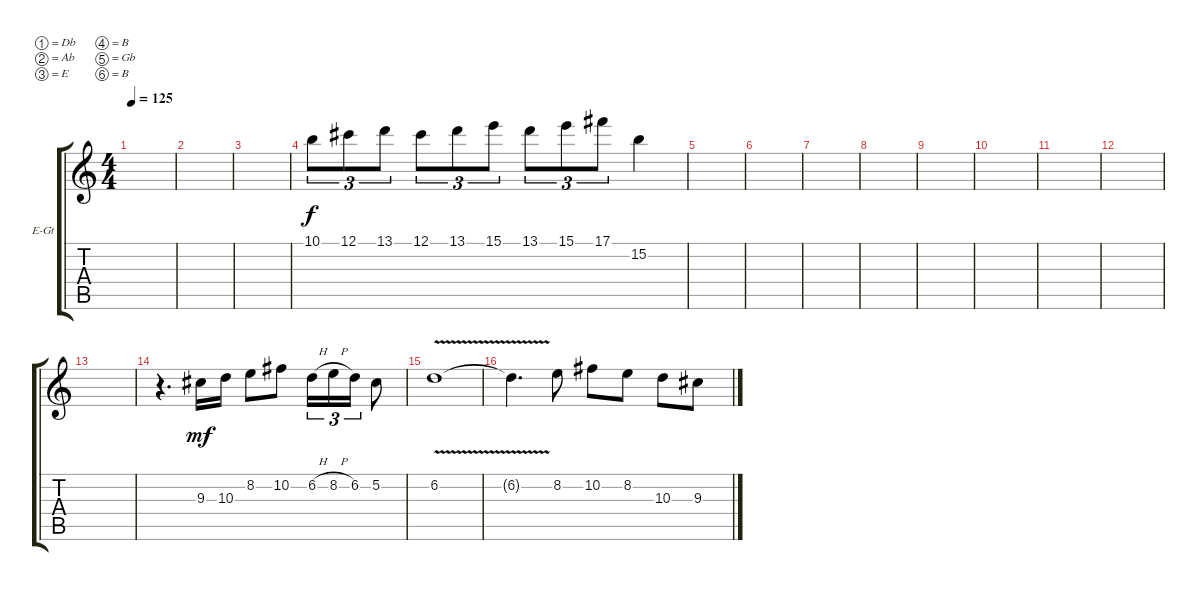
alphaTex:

\defaultSystemsLayout 4
\bracketExtendMode groupsimilarinstruments
\firstSystemTrackNameOrientation horizontal
\otherSystemsTrackNameOrientation horizontal
\track ("Lead (Armonies)" "E-Gt") {instrument distortionguitar}
\staff {score tabs}
\tuning (Db4 Ab3 E3 B2 Gb2 B1)
\ts (4 4)
\tempo 125
\clef g2
\scale
0.333333
\ks c
|
\scale
0.333333 |
\scale
0.333333 |
\scale
0.333333 10.1.8{tu (3 2)} 12.1.8{tu (3 2)} 13.1.8{tu (3 2)} 12.1.8{tu (3 2)} 13.1.8{tu (3 2)} 15.1.8{tu (3 2)} 13.1.8{tu (3 2)} 15.1.8{tu (3 2)} 17.1.8{tu (3 2)} 15.2.4 |
\scale
0.333333 |
\scale
0.333333 |
\scale
0.333333 |
\scale
0.333333 |
\scale
0.333333 |
\scale
0.333333 |
\scale
0.333333 |
\scale
0.333333 |
\scale
0.333333 |
\scale
0.333333 r.4{d} 9.3.16{dy mf} 10.3.16 8.2.8 10.2.8 6.2{h}.16{tu (3 2)} 8.2{h}.16{tu (3 2)} 6.2.16{tu (3 2)} 5.2.8 |
\scale
0.333333 6.2{v}.1 |
\scale
0.333333 6.2{t}.4{d} 8.2.8 10.2.8 8.2.8 10.3.8 9.3.8
